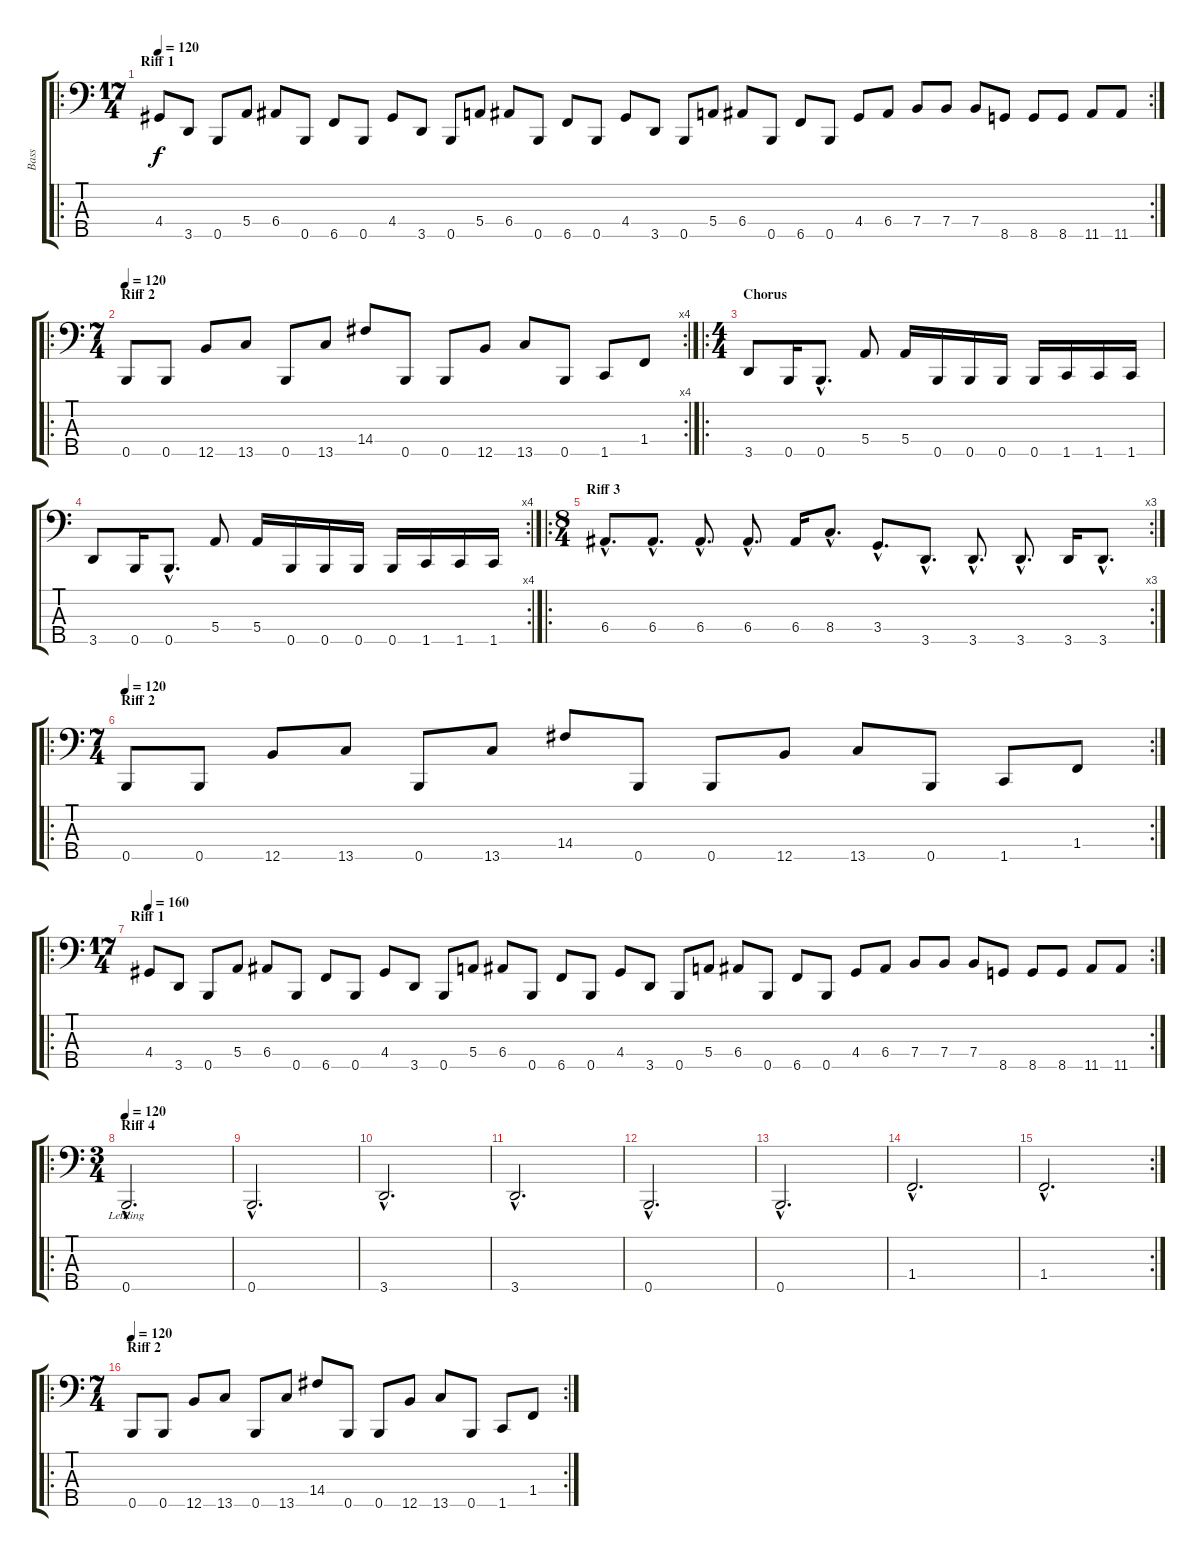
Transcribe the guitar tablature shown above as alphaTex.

\track ("Bass" "Bass") {instrument electricbassfinger}
\staff {score tabs}
\tuning (G2 D2 A1 E1 B0) {hide}
\ro
\rc 2
\ts (17 4)
\section ("" "Riff 1")
\tempo 120
\tempo 160
\tempo 120
\clef f4
\ks c
4.4.8{dy f instrument electricbassfinger} 3.5.8 0.5.8 5.4.8 6.4.8 0.5.8 6.5.8 0.5.8 4.4.8 3.5.8 0.5.8 5.4.8 6.4.8 0.5.8 6.5.8 0.5.8 4.4.8 3.5.8 0.5.8 5.4.8 6.4.8 0.5.8 6.5.8 0.5.8 4.4.8 6.4.8 7.4.8 7.4.8 7.4.8 8.5.8 8.5.8 8.5.8 11.5.8 11.5.8 |
\ro
\rc 4
\ts (7 4)
\section ("" "Riff 2")
\tempo 120
0.5.8 0.5.8 12.5.8 13.5.8 0.5.8 13.5.8 14.4.8 0.5.8 0.5.8 12.5.8 13.5.8 0.5.8 1.5.8 1.4.8 |
\ro
\ts (4 4)
\section ("" "Chorus")
3.5.8 0.5.16 0.5{hac}.8{d} 5.4.8 5.4.16 0.5.16 0.5.16 0.5.16 0.5.16 1.5.16 1.5.16 1.5.16 |
\rc 4
3.5.8 0.5.16 0.5{hac}.8{d} 5.4.8 5.4.16 0.5.16 0.5.16 0.5.16 0.5.16 1.5.16 1.5.16 1.5.16 |
\ro
\rc 3
\ts (8 4)
\section ("" "Riff 3")
6.4{hac}.8{d} 6.4{hac}.8{d} 6.4{hac}.8{d} 6.4{hac}.8{d} 6.4.16 8.4{hac}.8{d} 3.4{hac}.8{d} 3.5{hac}.8{d} 3.5{hac}.8{d} 3.5{hac}.8{d} 3.5.16 3.5{hac}.8{d} |
\ro
\rc 2
\ts (7 4)
\section ("" "Riff 2")
\tempo 120
0.5.8 0.5.8 12.5.8 13.5.8 0.5.8 13.5.8 14.4.8 0.5.8 0.5.8 12.5.8 13.5.8 0.5.8 1.5.8 1.4.8 |
\ro
\rc 2
\ts (17 4)
\section ("" "Riff 1")
\tempo 160
4.4.8 3.5.8 0.5.8 5.4.8 6.4.8 0.5.8 6.5.8 0.5.8 4.4.8 3.5.8 0.5.8 5.4.8 6.4.8 0.5.8 6.5.8 0.5.8 4.4.8 3.5.8 0.5.8 5.4.8 6.4.8 0.5.8 6.5.8 0.5.8 4.4.8 6.4.8 7.4.8 7.4.8 7.4.8 8.5.8 8.5.8 8.5.8 11.5.8 11.5.8 |
\ro
\ts (3 4)
\section ("" "Riff 4")
\tempo 120
0.5{hac lr}.2{d} |
0.5{hac}.2{d} |
3.5{hac}.2{d} |
3.5{hac}.2{d} |
0.5{hac}.2{d} |
0.5{hac}.2{d} |
1.4{hac}.2{d} |
\rc 2
1.4{hac}.2{d} |
\ro
\rc 2
\ts (7 4)
\section ("" "Riff 2")
\tempo 120
0.5.8 0.5.8 12.5.8 13.5.8 0.5.8 13.5.8 14.4.8 0.5.8 0.5.8 12.5.8 13.5.8 0.5.8 1.5.8 1.4.8
